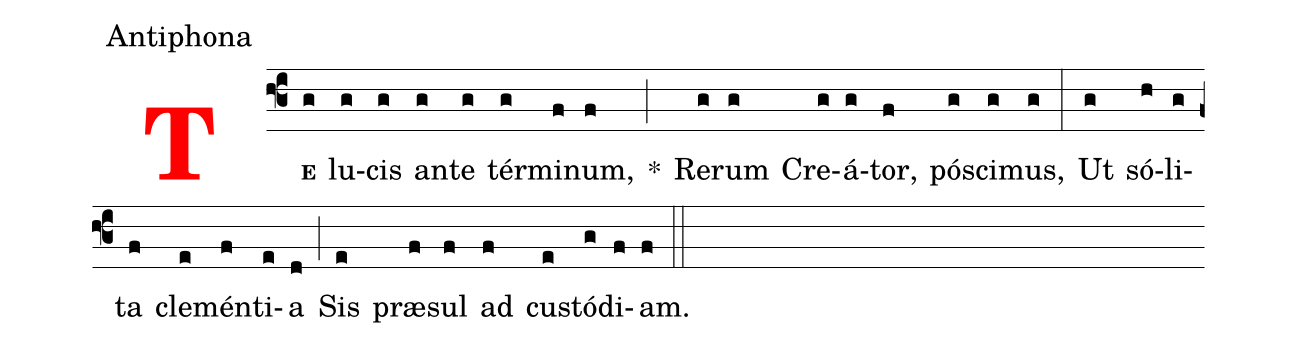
office-part: Antiphona;
%%
<v>\bf\textcolor{red}{T}</v><v>\bf\scriptsize{E}</v>(f3g) lu(g)cis(g) an(g)te(g) tér(g)mi(f)num,(f) *(;) Re(g)rum(g) Cre(g)á(g)tor,(f) pós(g)ci(g)mus,(g) (:) Ut(g) só(h)li(g)ta(f) cle(e)mén(f)ti(e)a(d) (;) Sis(e) præ(f)sul(f) ad(f) cu(e)stó(g)di(f)am.(f) (::)
